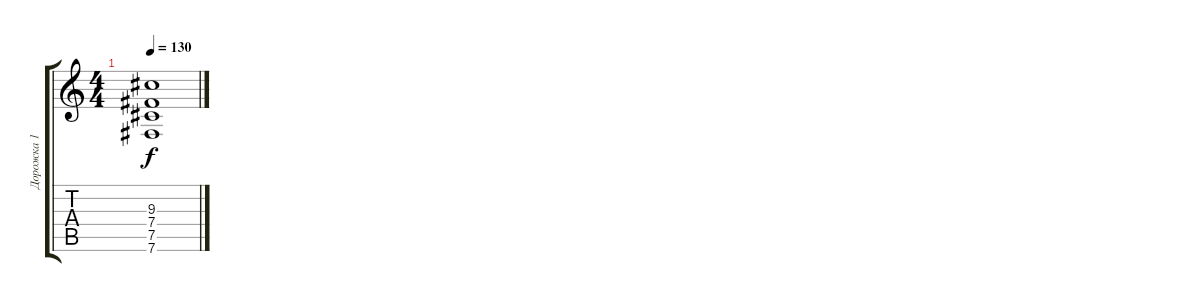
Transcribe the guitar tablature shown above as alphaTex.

\track ("Дорожка 1" "Дорожка 1") {instrument distortionguitar}
\staff {score tabs}
\tuning (Db4 Ab3 E3 B2 Gb2 B1) {hide}
\ts (4 4)
\tempo 130
\clef g2
\ks c
(9.3 7.4 7.5 7.6).1{dy f}
